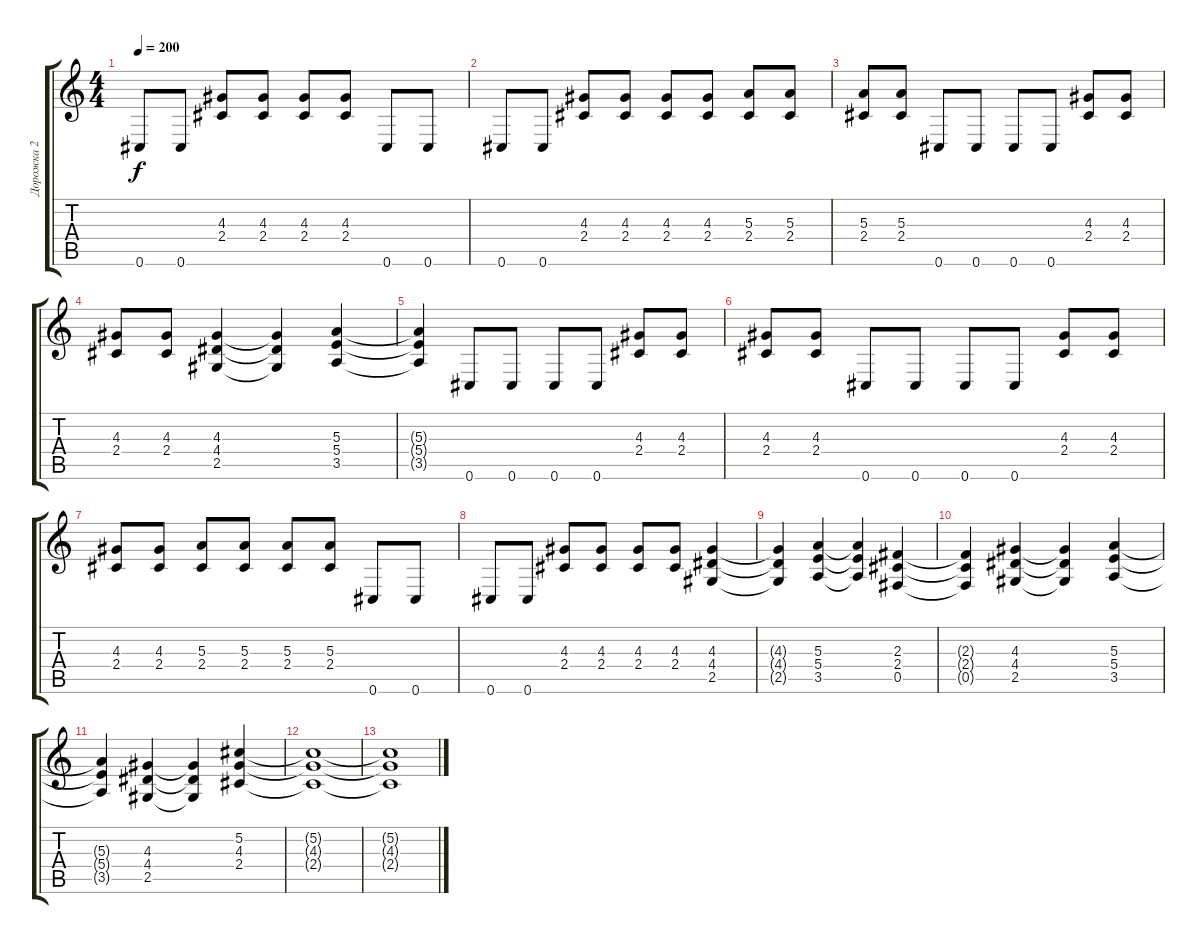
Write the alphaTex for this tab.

\track ("Дорожка 2" "Дорожка 2") {instrument overdrivenguitar}
\staff {score tabs}
\tuning (Db4 Ab3 E3 B2 Gb2 Db2) {hide}
\ts (4 4)
\tempo 200
\clef g2
\ks c
0.6.8{dy f} 0.6.8 (4.3 2.4).8 (4.3 2.4).8 (4.3 2.4).8 (4.3 2.4).8 0.6.8 0.6.8 |
0.6.8 0.6.8 (4.3 2.4).8 (4.3 2.4).8 (4.3 2.4).8 (4.3 2.4).8 (5.3 2.4).8 (5.3 2.4).8 |
(5.3 2.4).8 (5.3 2.4).8 0.6.8 0.6.8 0.6.8 0.6.8 (4.3 2.4).8 (4.3 2.4).8 |
(4.3 2.4).8 (4.3 2.4).8 (4.3 4.4 2.5).4 (4.3{t} 4.4{t} 2.5{t}).4 (5.3 5.4 3.5).4 |
(5.3{t} 5.4{t} 3.5{t}).4 0.6.8 0.6.8 0.6.8 0.6.8 (4.3 2.4).8 (4.3 2.4).8 |
(4.3 2.4).8 (4.3 2.4).8 0.6.8 0.6.8 0.6.8 0.6.8 (4.3 2.4).8 (4.3 2.4).8 |
(4.3 2.4).8 (4.3 2.4).8 (5.3 2.4).8 (5.3 2.4).8 (5.3 2.4).8 (5.3 2.4).8 0.6.8 0.6.8 |
0.6.8 0.6.8 (4.3 2.4).8 (4.3 2.4).8 (4.3 2.4).8 (4.3 2.4).8 (4.3 4.4 2.5).4 |
(4.3{t} 4.4{t} 2.5{t}).4 (5.3 5.4 3.5).4 (5.3{t} 5.4{t} 3.5{t}).4 (2.3 2.4 0.5).4 |
(2.3{t} 2.4{t} 0.5{t}).4 (4.3 4.4 2.5).4 (4.3{t} 4.4{t} 2.5{t}).4 (5.3 5.4 3.5).4 |
(5.3{t} 5.4{t} 3.5{t}).4 (4.3 4.4 2.5).4 (4.3{t} 4.4{t} 2.5{t}).4 (5.2 4.3 2.4).4 |
(5.2{t} 4.3{t} 2.4{t}).1 |
(5.2{t} 4.3{t} 2.4{t}).1
